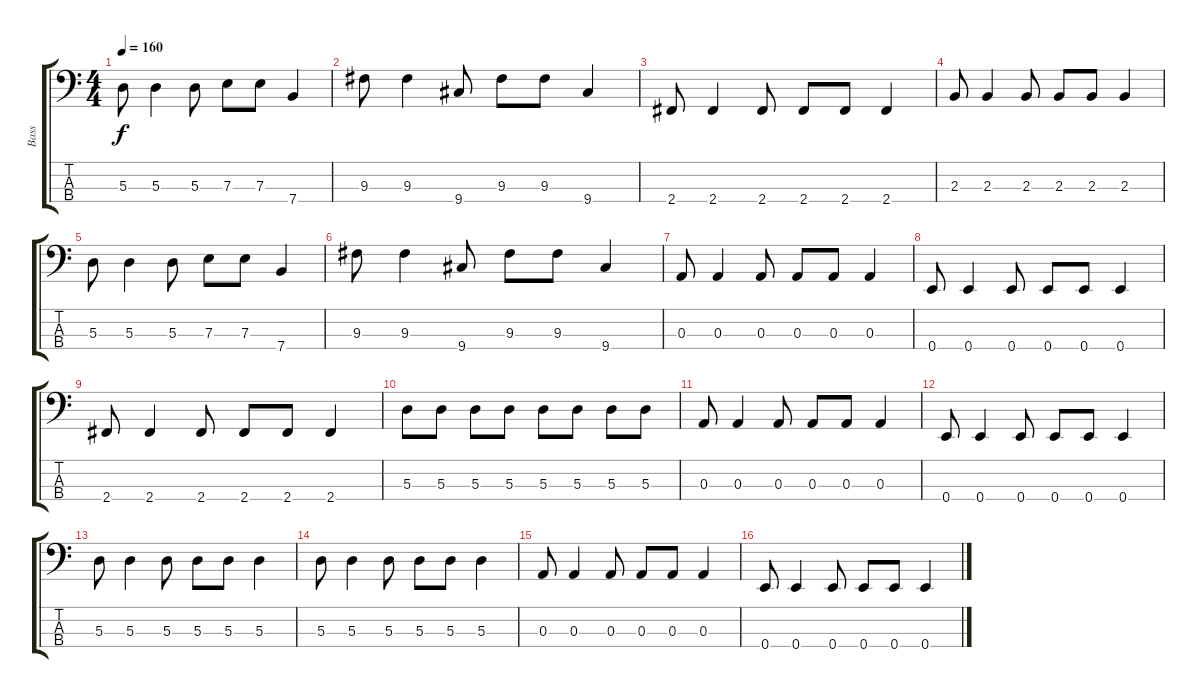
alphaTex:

\track ("Bass" "Bass") {instrument electricbasspick}
\staff {score tabs}
\tuning (G2 D2 A1 E1) {hide}
\ts (4 4)
\tempo 160
\clef f4
\ks c
5.3.8{dy f} 5.3.4 5.3.8 7.3.8 7.3.8 7.4.4 |
9.3.8 9.3.4 9.4.8 9.3.8 9.3.8 9.4.4 |
2.4.8 2.4.4 2.4.8 2.4.8 2.4.8 2.4.4 |
2.3.8 2.3.4 2.3.8 2.3.8 2.3.8 2.3.4 |
5.3.8 5.3.4 5.3.8 7.3.8 7.3.8 7.4.4 |
9.3.8 9.3.4 9.4.8 9.3.8 9.3.8 9.4.4 |
0.3.8 0.3.4 0.3.8 0.3.8 0.3.8 0.3.4 |
0.4.8 0.4.4 0.4.8 0.4.8 0.4.8 0.4.4 |
2.4.8 2.4.4 2.4.8 2.4.8 2.4.8 2.4.4 |
5.3.8 5.3.8 5.3.8 5.3.8 5.3.8 5.3.8 5.3.8 5.3.8 |
0.3.8 0.3.4 0.3.8 0.3.8 0.3.8 0.3.4 |
0.4.8 0.4.4 0.4.8 0.4.8 0.4.8 0.4.4 |
5.3.8 5.3.4 5.3.8 5.3.8 5.3.8 5.3.4 |
5.3.8 5.3.4 5.3.8 5.3.8 5.3.8 5.3.4 |
0.3.8 0.3.4 0.3.8 0.3.8 0.3.8 0.3.4 |
0.4.8 0.4.4 0.4.8 0.4.8 0.4.8 0.4.4
